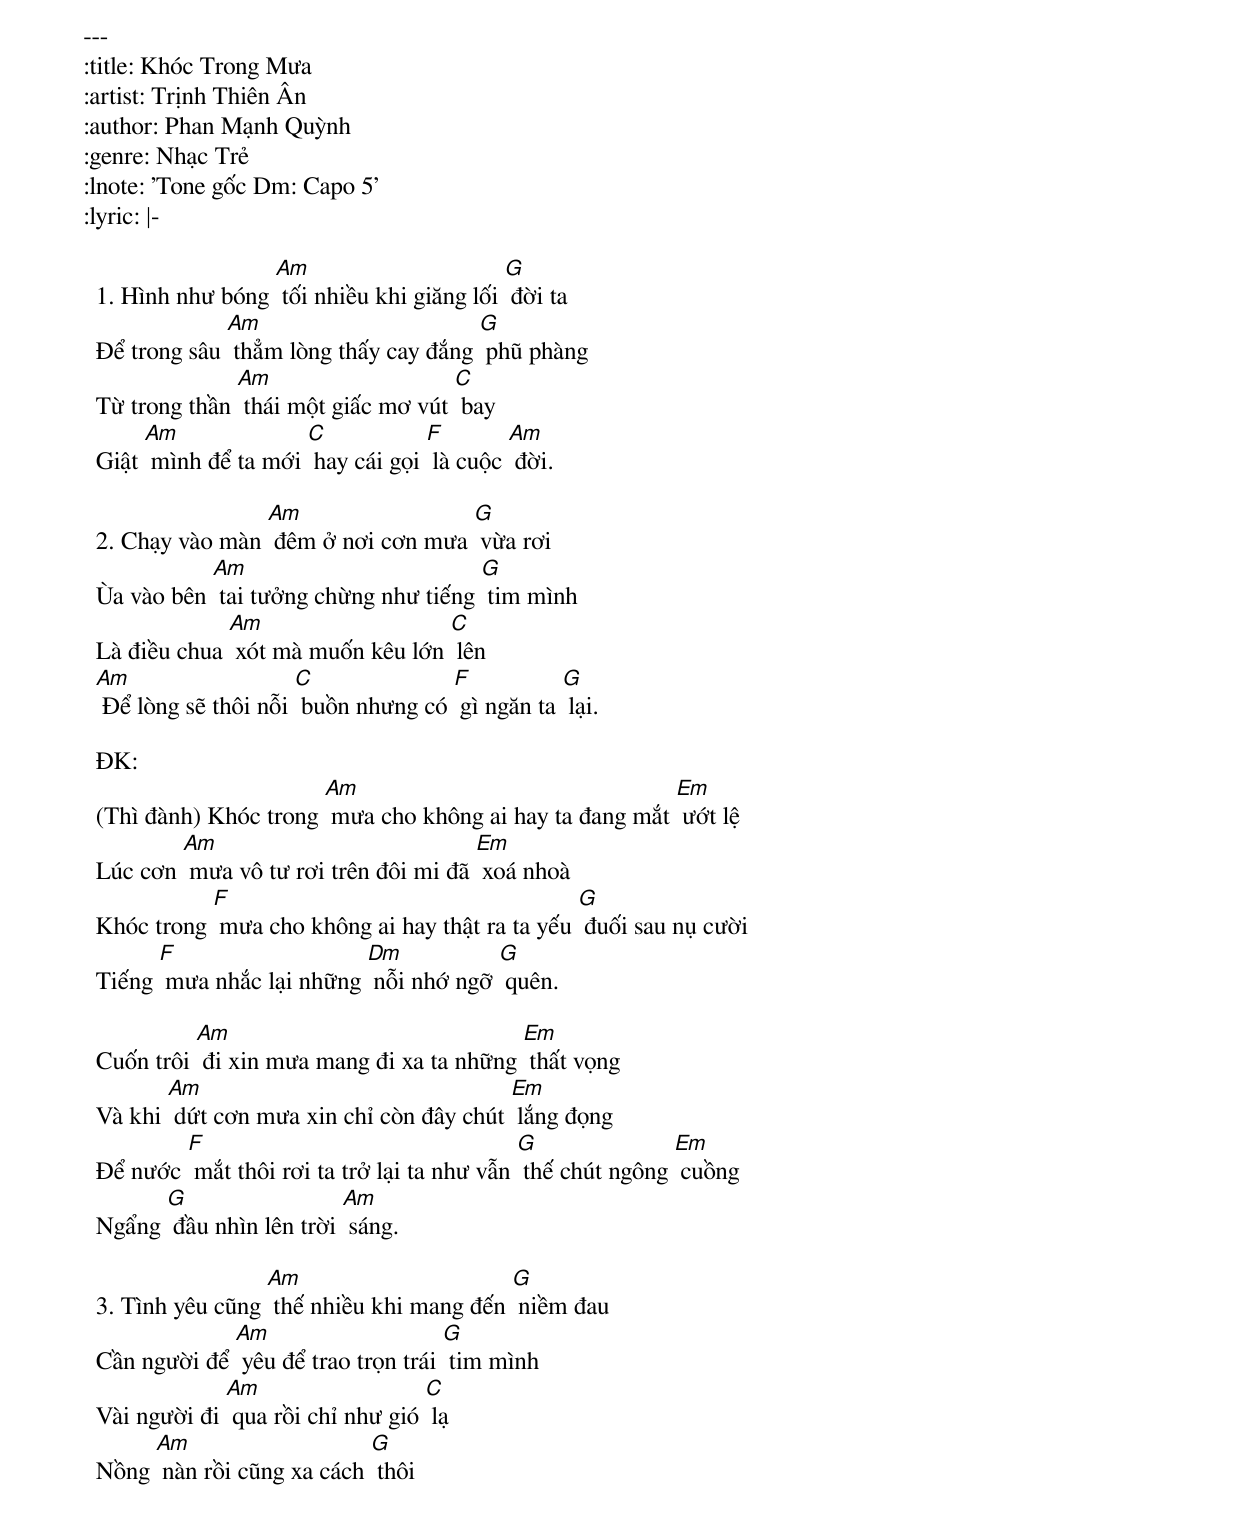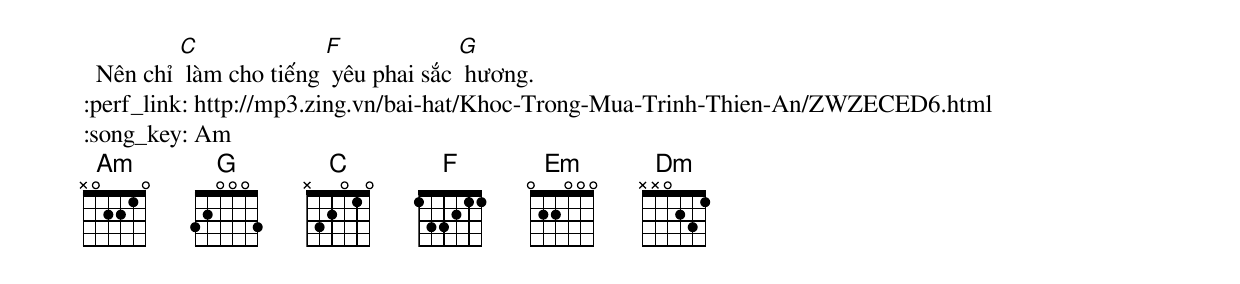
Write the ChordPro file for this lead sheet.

---
:title: Khóc Trong Mưa
:artist: Trịnh Thiên Ân
:author: Phan Mạnh Quỳnh
:genre: Nhạc Trẻ
:lnote: 'Tone gốc Dm: Capo 5'
:lyric: |-

  1. Hình như bóng [Am] tối nhiều khi giăng lối [G] đời ta
  Để trong sâu [Am] thẳm lòng thấy cay đắng [G] phũ phàng
  Từ trong thần [Am] thái một giấc mơ vút [C] bay
  Giật [Am] mình để ta mới [C] hay cái gọi [F] là cuộc [Am] đời.

  2. Chạy vào màn [Am] đêm ở nơi cơn mưa [G] vừa rơi
  Ùa vào bên [Am] tai tưởng chừng như tiếng [G] tim mình
  Là điều chua [Am] xót mà muốn kêu lớn [C] lên
  [Am] Để lòng sẽ thôi nỗi [C] buồn nhưng có [F] gì ngăn ta [G] lại.

  ĐK:
  (Thì đành) Khóc trong [Am] mưa cho không ai hay ta đang mắt [Em] ướt lệ
  Lúc cơn [Am] mưa vô tư rơi trên đôi mi đã [Em] xoá nhoà
  Khóc trong [F] mưa cho không ai hay thật ra ta yếu [G] đuối sau nụ cười
  Tiếng [F] mưa nhắc lại những [Dm] nỗi nhớ ngỡ [G] quên.

  Cuốn trôi [Am] đi xin mưa mang đi xa ta những [Em] thất vọng
  Và khi [Am] dứt cơn mưa xin chỉ còn đây chút [Em] lắng đọng
  Để nước [F] mắt thôi rơi ta trở lại ta như vẫn [G] thế chút ngông [Em] cuồng
  Ngẩng [G] đầu nhìn lên trời [Am] sáng.

  3. Tình yêu cũng [Am] thế nhiều khi mang đến [G] niềm đau
  Cần người để [Am] yêu để trao trọn trái [G] tim mình
  Vài người đi [Am] qua rồi chỉ như gió [C] lạ
  Nồng [Am] nàn rồi cũng xa cách [G] thôi
  Nên chỉ [C] làm cho tiếng [F] yêu phai sắc [G] hương.
:perf_link: http://mp3.zing.vn/bai-hat/Khoc-Trong-Mua-Trinh-Thien-An/ZWZECED6.html
:song_key: Am
